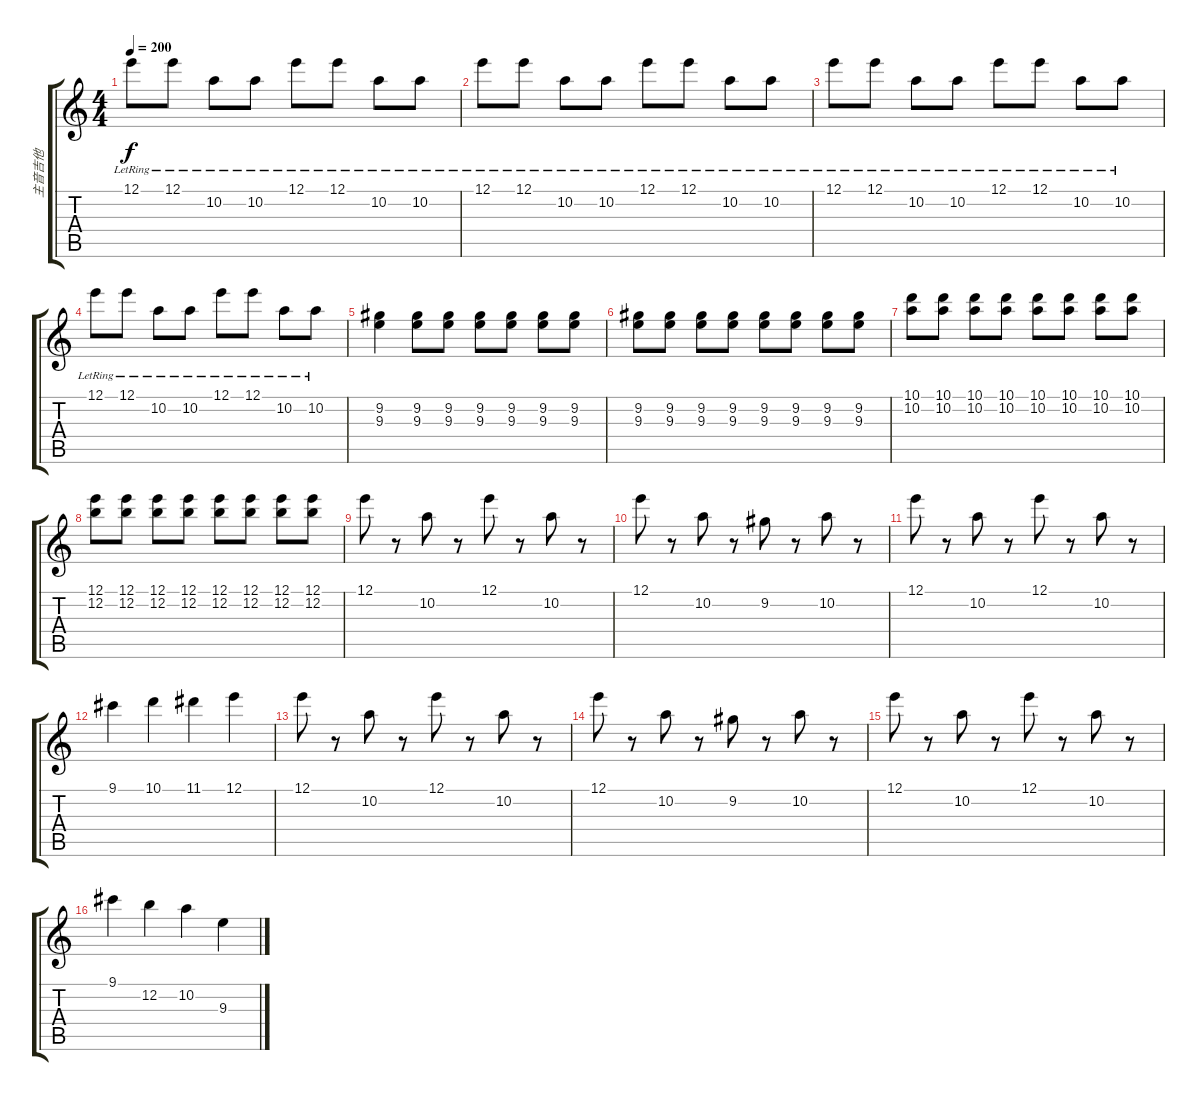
\track ("主音吉他" "主音吉他") {instrument overdrivenguitar}
\staff {score tabs}
\tuning (E4 B3 G3 D3 A2 E2) {hide}
\ts (4 4)
\tempo 200
\clef g2
\ks c
12.1{lr}.8{dy f} 12.1{lr}.8 10.2{lr}.8 10.2{lr}.8 12.1{lr}.8 12.1{lr}.8 10.2{lr}.8 10.2{lr}.8 |
12.1{lr}.8 12.1{lr}.8 10.2{lr}.8 10.2{lr}.8 12.1{lr}.8 12.1{lr}.8 10.2{lr}.8 10.2{lr}.8 |
12.1{lr}.8 12.1{lr}.8 10.2{lr}.8 10.2{lr}.8 12.1{lr}.8 12.1{lr}.8 10.2{lr}.8 10.2{lr}.8 |
12.1{lr}.8 12.1{lr}.8 10.2{lr}.8 10.2{lr}.8 12.1{lr}.8 12.1{lr}.8 10.2{lr}.8 10.2{lr}.8 |
(9.2 9.3).4 (9.2 9.3).8 (9.2 9.3).8 (9.2 9.3).8 (9.2 9.3).8 (9.2 9.3).8 (9.2 9.3).8 |
(9.2 9.3).8 (9.2 9.3).8 (9.2 9.3).8 (9.2 9.3).8 (9.2 9.3).8 (9.2 9.3).8 (9.2 9.3).8 (9.2 9.3).8 |
(10.1 10.2).8 (10.1 10.2).8 (10.1 10.2).8 (10.1 10.2).8 (10.1 10.2).8 (10.1 10.2).8 (10.1 10.2).8 (10.1 10.2).8 |
(12.1 12.2).8 (12.1 12.2).8 (12.1 12.2).8 (12.1 12.2).8 (12.1 12.2).8 (12.1 12.2).8 (12.1 12.2).8 (12.1 12.2).8 |
12.1.8 r.8 10.2.8 r.8 12.1.8 r.8 10.2.8 r.8 |
12.1.8 r.8 10.2.8 r.8 9.2.8 r.8 10.2.8 r.8 |
12.1.8 r.8 10.2.8 r.8 12.1.8 r.8 10.2.8 r.8 |
9.1.4 10.1.4 11.1.4 12.1.4 |
12.1.8 r.8 10.2.8 r.8 12.1.8 r.8 10.2.8 r.8 |
12.1.8 r.8 10.2.8 r.8 9.2.8 r.8 10.2.8 r.8 |
12.1.8 r.8 10.2.8 r.8 12.1.8 r.8 10.2.8 r.8 |
9.1.4 12.2.4 10.2.4 9.3.4
